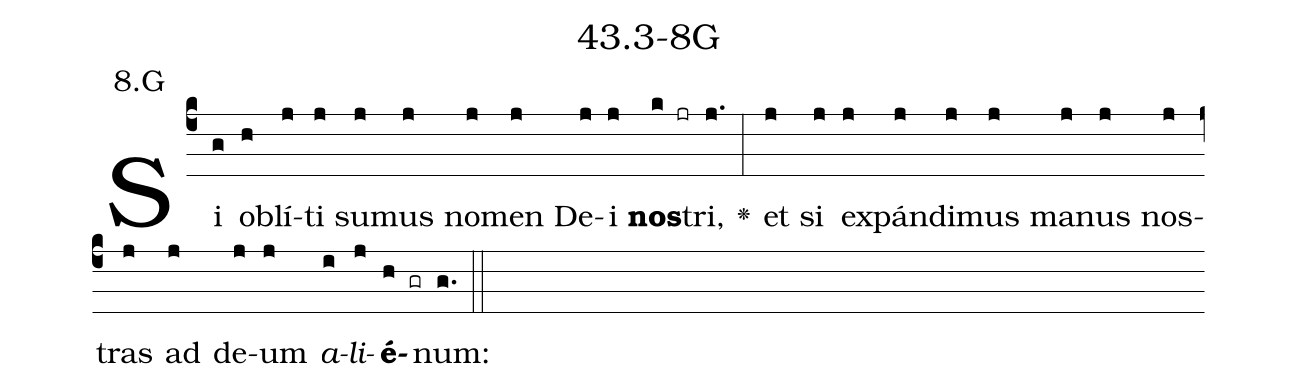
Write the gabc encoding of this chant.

name: 43.3-8G;
annotation: 8.G;
%%
(c4)Si(g) ob(h)lí(j)ti(j) su(j)mus(j) no(j)men(j) De(j)i(j) <b>nos</b>(k jr)tri,(j.) <v>\greheightstar</v>(:) et(j) si(j) ex(j)pán(j)di(j)mus(j) ma(j)nus(j) nos(j)tras(j) ad(j) de(j)um(j) <i>a</i>(i)<i>li</i>(j)<b>é</b>(h gr)num:(g.) (::)


%E(j) u(j) o(i) u(j) a(h) e.(g.) (::)
